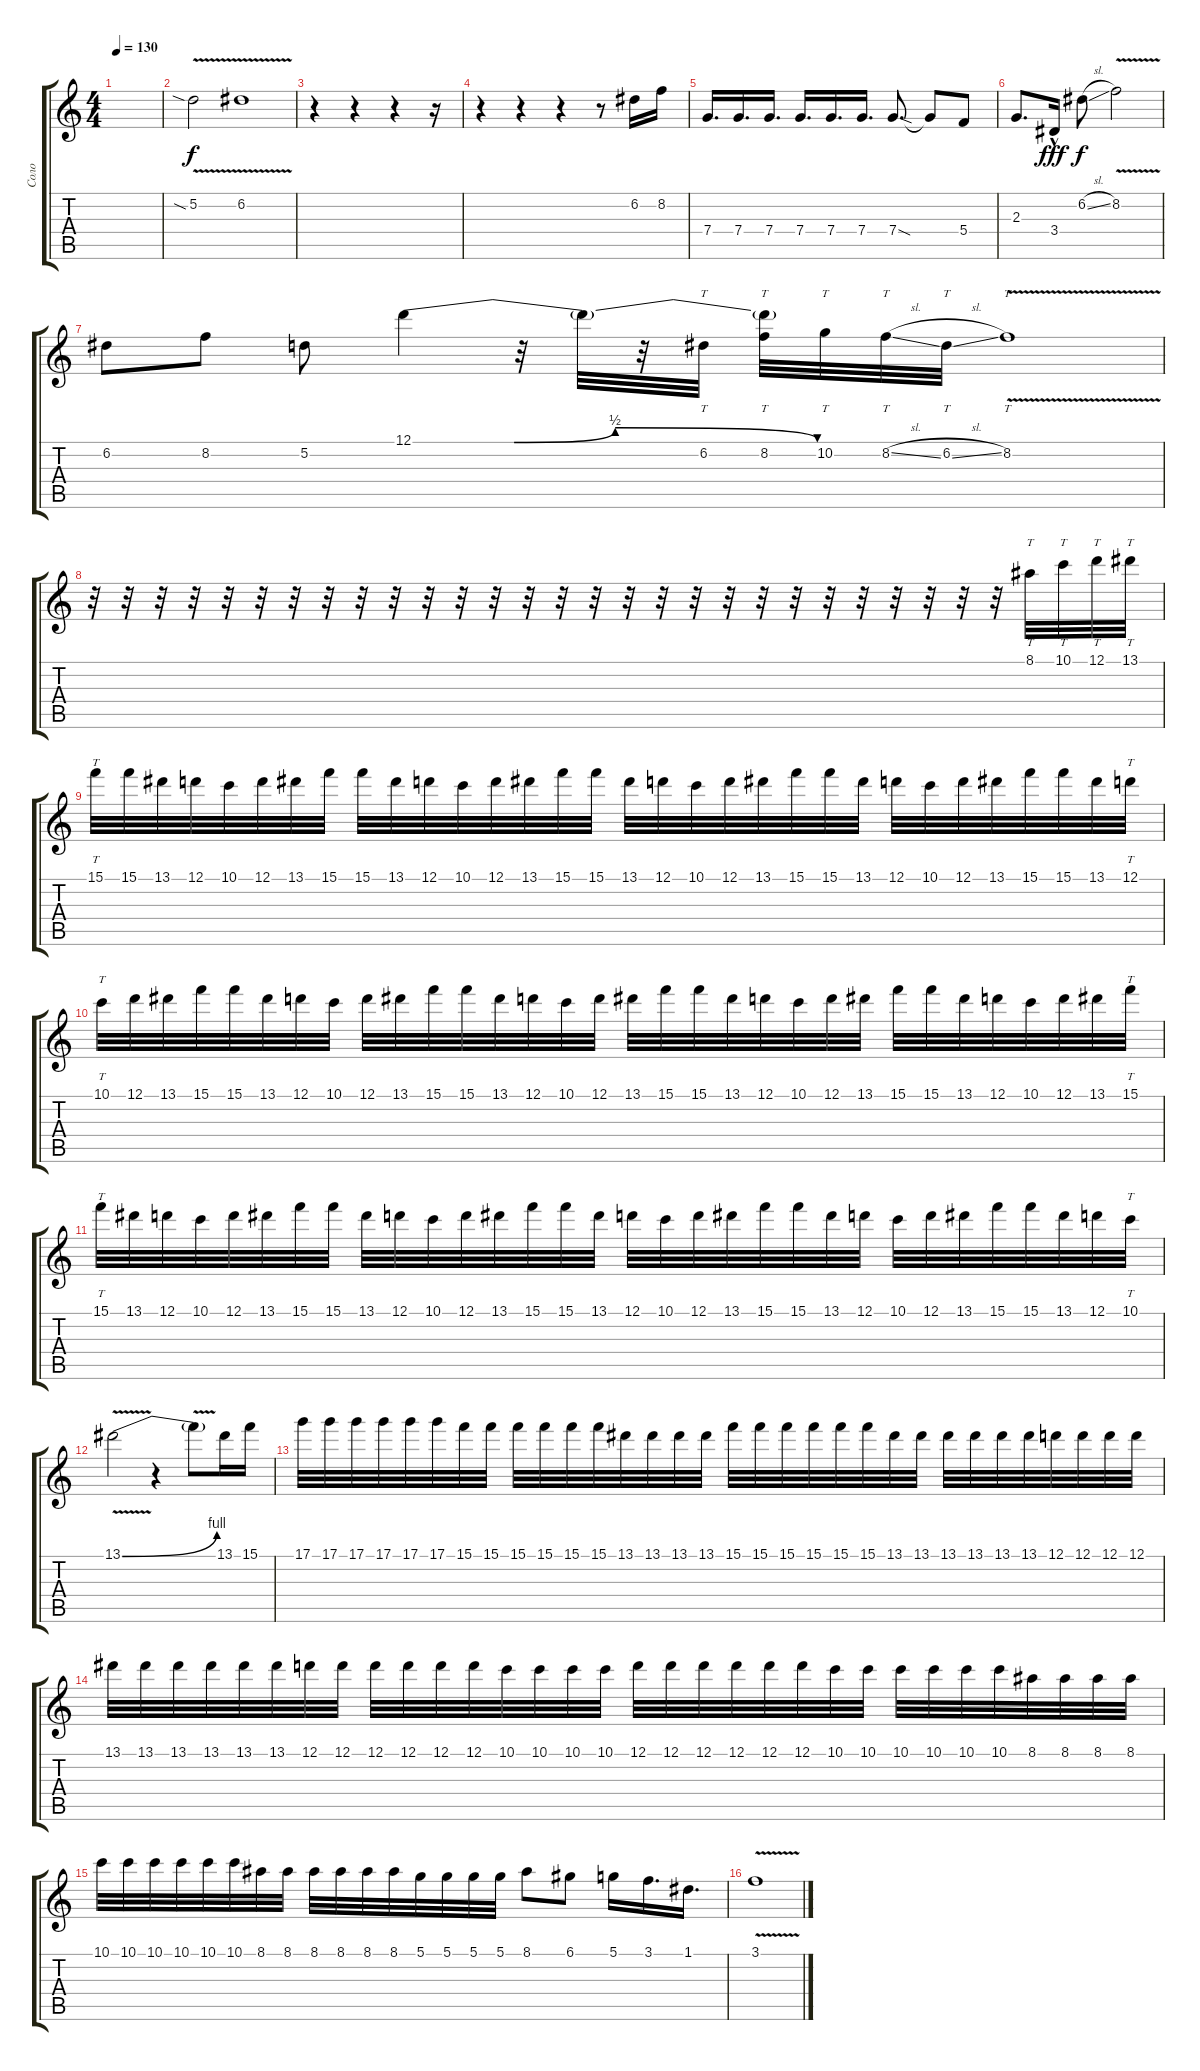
\track ("Соло" "Соло") {instrument distortionguitar}
\staff {score tabs}
\tuning (D4 A3 F3 C3 G2 C2) {hide}
\ts (4 4)
\tempo 130
\clef g2
\ks c
|
5.2{v sia}.2 6.2{v}.1 |
r.4 r.4 r.4 r.16 |
r.4 r.4 r.4 r.8 6.2.16 8.2.16 |
7.4.16{d} 7.4.16{d} 7.4.16{d} 7.4.16{d} 7.4.16{d} 7.4.16{d} 7.4{sod}.8{d} 7.4{t}.8 5.4.8 |
2.3.8{d} 3.4{hac}.16{dy fff} 6.2{sl}.8{dy f} 8.2{v}.2 |
6.2.8 8.2.8 5.2.8 12.1{be (custom 0 0 15 0 30 2 60 0)}.4 r.32 12.1{t}.32 r.32 6.2.32{tt} (12.1{t} 8.2).32{tt} 10.2.32{tt} 8.2{sl}.32{tt} 6.2{sl}.32{tt} 8.2{v}.1{tt} |
r.32 r.32 r.32 r.32 r.32 r.32 r.32 r.32 r.32 r.32 r.32 r.32 r.32 r.32 r.32 r.32 r.32 r.32 r.32 r.32 r.32 r.32 r.32 r.32 r.32 r.32 r.32 r.32 8.1.32{tt} 10.1.32{tt} 12.1.32{tt} 13.1.32{tt} |
15.1.32{tt} 15.1.32 13.1.32 12.1.32 10.1.32 12.1.32 13.1.32 15.1.32 15.1.32 13.1.32 12.1.32 10.1.32 12.1.32 13.1.32 15.1.32 15.1.32 13.1.32 12.1.32 10.1.32 12.1.32 13.1.32 15.1.32 15.1.32 13.1.32 12.1.32 10.1.32 12.1.32 13.1.32 15.1.32 15.1.32 13.1.32 12.1.32{tt} |
10.1.32{tt} 12.1.32 13.1.32 15.1.32 15.1.32 13.1.32 12.1.32 10.1.32 12.1.32 13.1.32 15.1.32 15.1.32 13.1.32 12.1.32 10.1.32 12.1.32 13.1.32 15.1.32 15.1.32 13.1.32 12.1.32 10.1.32 12.1.32 13.1.32 15.1.32 15.1.32 13.1.32 12.1.32 10.1.32 12.1.32 13.1.32 15.1.32{tt} |
15.1.32{tt} 13.1.32 12.1.32 10.1.32 12.1.32 13.1.32 15.1.32 15.1.32 13.1.32 12.1.32 10.1.32 12.1.32 13.1.32 15.1.32 15.1.32 13.1.32 12.1.32 10.1.32 12.1.32 13.1.32 15.1.32 15.1.32 13.1.32 12.1.32 10.1.32 12.1.32 13.1.32 15.1.32 15.1.32 13.1.32 12.1.32 10.1.32{tt} |
13.1{be (bend 0 0 60 4) v}.2 r.4 13.1{t}.8 13.1.16 15.1.16 |
17.1.32 17.1.32 17.1.32 17.1.32 17.1.32 17.1.32 15.1.32 15.1.32 15.1.32 15.1.32 15.1.32 15.1.32 13.1.32 13.1.32 13.1.32 13.1.32 15.1.32 15.1.32 15.1.32 15.1.32 15.1.32 15.1.32 13.1.32 13.1.32 13.1.32 13.1.32 13.1.32 13.1.32 12.1.32 12.1.32 12.1.32 12.1.32 |
13.1.32 13.1.32 13.1.32 13.1.32 13.1.32 13.1.32 12.1.32 12.1.32 12.1.32 12.1.32 12.1.32 12.1.32 10.1.32 10.1.32 10.1.32 10.1.32 12.1.32 12.1.32 12.1.32 12.1.32 12.1.32 12.1.32 10.1.32 10.1.32 10.1.32 10.1.32 10.1.32 10.1.32 8.1.32 8.1.32 8.1.32 8.1.32 |
10.1.32 10.1.32 10.1.32 10.1.32 10.1.32 10.1.32 8.1.32 8.1.32 8.1.32 8.1.32 8.1.32 8.1.32 5.1.32 5.1.32 5.1.32 5.1.32 8.1.8 6.1.8 5.1.16 3.1.16{d} 1.1.16{d} |
3.1{v}.1
